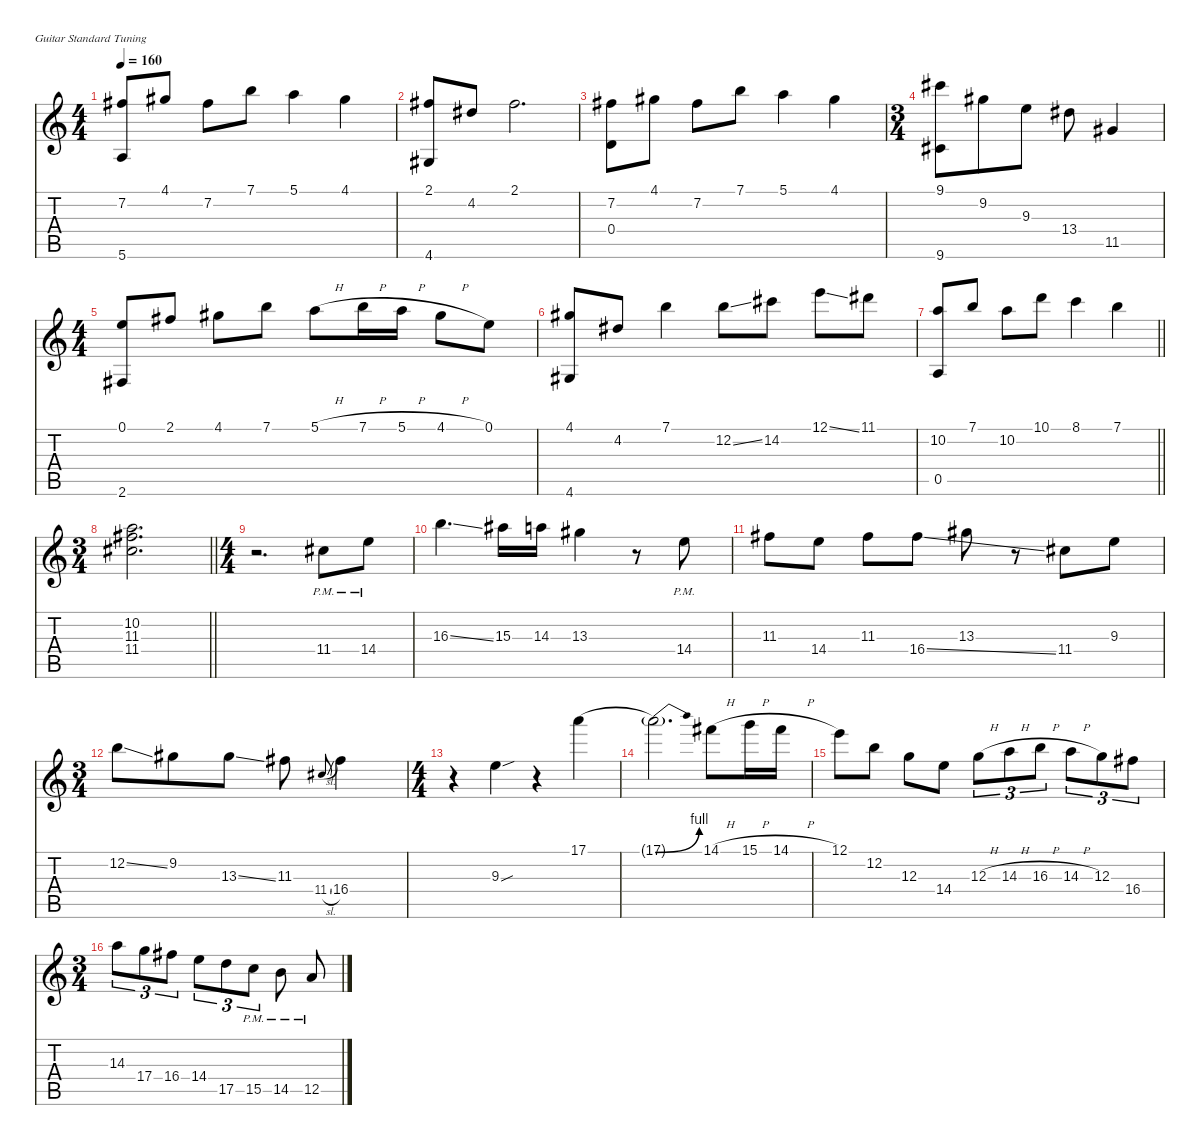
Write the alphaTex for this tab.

\defaultSystemsLayout 4
\hideDynamics
\bracketExtendMode nobrackets
\singleTrackTrackNamePolicy hidden
\multiTrackTrackNamePolicy hidden
\firstSystemTrackNameMode fullname
\otherSystemsTrackNameOrientation horizontal
\track ("Guitar 1" "el.guit.") {instrument electricguitarclean}
\staff {score tabs}
\tuning (E4 B3 G3 D3 A2 E2)
\ts (4 4)
\beaming (8 2 2 2 2)
\tempo 160
\clef g2
\ks c
(7.2{acc #} 5.6).8{dy f beam Up} 4.1{acc #}.8{beam Up} 7.2{acc #}.8{beam Down} 7.1.8{beam Down} 5.1.4{beam Down} 4.1{acc #}.4{beam Down} |
(2.1{acc #} 4.6{acc #}).8{beam Up} 4.2{acc #}.8{dy ff beam Up} 2.1{acc #}.2{d dy f beam Down} |
(7.2{acc #} 0.4).8{beam Down} 4.1{acc #}.8{beam Down} 7.2{acc #}.8{dy ff beam Down} 7.1.8{dy f beam Down} 5.1.4{beam Down} 4.1{acc #}.4{beam Down} |
\ts (3 4)
\beaming (8 3 1 1 1)
(9.1{acc #} 9.6{acc #}).8{beam Down} 9.2{acc #}.8{beam Down} 9.3.8{beam Down} 13.4{acc #}.8{beam Down} 11.5{acc #}.4{beam Up} |
\ts (4 4)
\beaming (8 2 2 2 2)
(0.1 2.6{acc #}).8{beam Up} 2.1{acc #}.8{beam Up} 4.1{acc #}.8{beam Down} 7.1.8{beam Down} 5.1{h}.8{beam Down} 7.1{h}.16{beam Down} 5.1{h}.16{beam Down} 4.1{h acc #}.8{beam Down} 0.1.8{beam Down} |
(4.1{acc #} 4.6{acc #}).8{beam Up} 4.2{acc #}.8{dy ff beam Up} 7.1.4{dy f beam Down} 12.2{ss}.8{beam Down} 14.2{acc #}.8{beam Down} 12.1{ss}.8{beam Down} 11.1{acc #}.8{beam Down} |
\barLineRight lightlight
(10.2 0.5).8{beam Up} 7.1.8{beam Up} 10.2.8{beam Down} 10.1.8{beam Down} 8.1.4{beam Down} 7.1.4{beam Down} |
\ts (3 4)
\beaming (8 3 1 1 1)
\barLineRight lightlight
(10.2 11.3{acc #} 11.4{acc #}).2{d beam Down} |
\ts (4 4)
\beaming (8 2 2 2 2)
r.2{d instrument overdrivenguitar beam Down} 11.4{pm acc #}.8{beam Down} 14.4{pm}.8{beam Down} |
16.3{ss}.4{d beam Down} 15.3{acc #}.16{dy mf beam Down} 14.3.16{beam Down} 13.3{acc #}.4{beam Down} r.8{beam Down} 14.4{pm}.8{dy f beam Down} |
11.3{acc #}.8{beam Down} 14.4.8{beam Down} 11.3{acc #}.8{beam Down} 16.4{ss acc #}.8{beam Down} 13.3{acc #}.8{beam Down} r.8{beam Down} 11.4{acc #}.8{beam Down} 9.3.8{beam Down} |
\ts (3 4)
\beaming (8 3 1 1 1)
12.2{ss}.8{beam Down} 9.2{acc #}.8{beam Down} 13.3{ss acc #}.8{beam Down} 11.3{acc #}.8{beam Down} 11.4{sl acc #}.8{gr onbeat dy mf beam Up} 16.4{acc #}.4{dy f beam Down} |
\ts (4 4)
\beaming (8 2 2 2 2)
r.4{beam Down} 9.3{sou}.4{beam Down} r.4{beam Down} 17.1{be (hold 0 0 60 0)}.4{beam Down} |
17.1{be (bend 0 0 60 4) t}.2{d beam Down} 14.1{h acc #}.8{beam Down} 15.1{h}.16{beam Down} 14.1{h acc #}.16{beam Down} |
12.1.8{beam Down} 12.2.8{beam Down} 12.3.8{beam Down} 14.4.8{beam Down} 12.3{h}.8{tu (3 2) beam Down} 14.3{h}.8{tu (3 2) beam Down} 16.3{h}.8{tu (3 2) beam Down} 14.3{h}.8{tu (3 2) beam Down} 12.3.8{tu (3 2) beam Down} 16.4{acc #}.8{tu (3 2) beam Down} |
\ts (3 4)
\beaming (8 3 1 1 1)
14.3.8{tu (3 2) beam Down} 17.4.8{tu (3 2) beam Down} 16.4{acc #}.8{tu (3 2) beam Down} 14.4.8{tu (3 2) beam Down} 17.5.8{tu (3 2) beam Down} 15.5{pm}.8{tu (3 2) beam Down} 14.5{pm}.8{beam Down} 12.5{pm}.8{beam Up}
